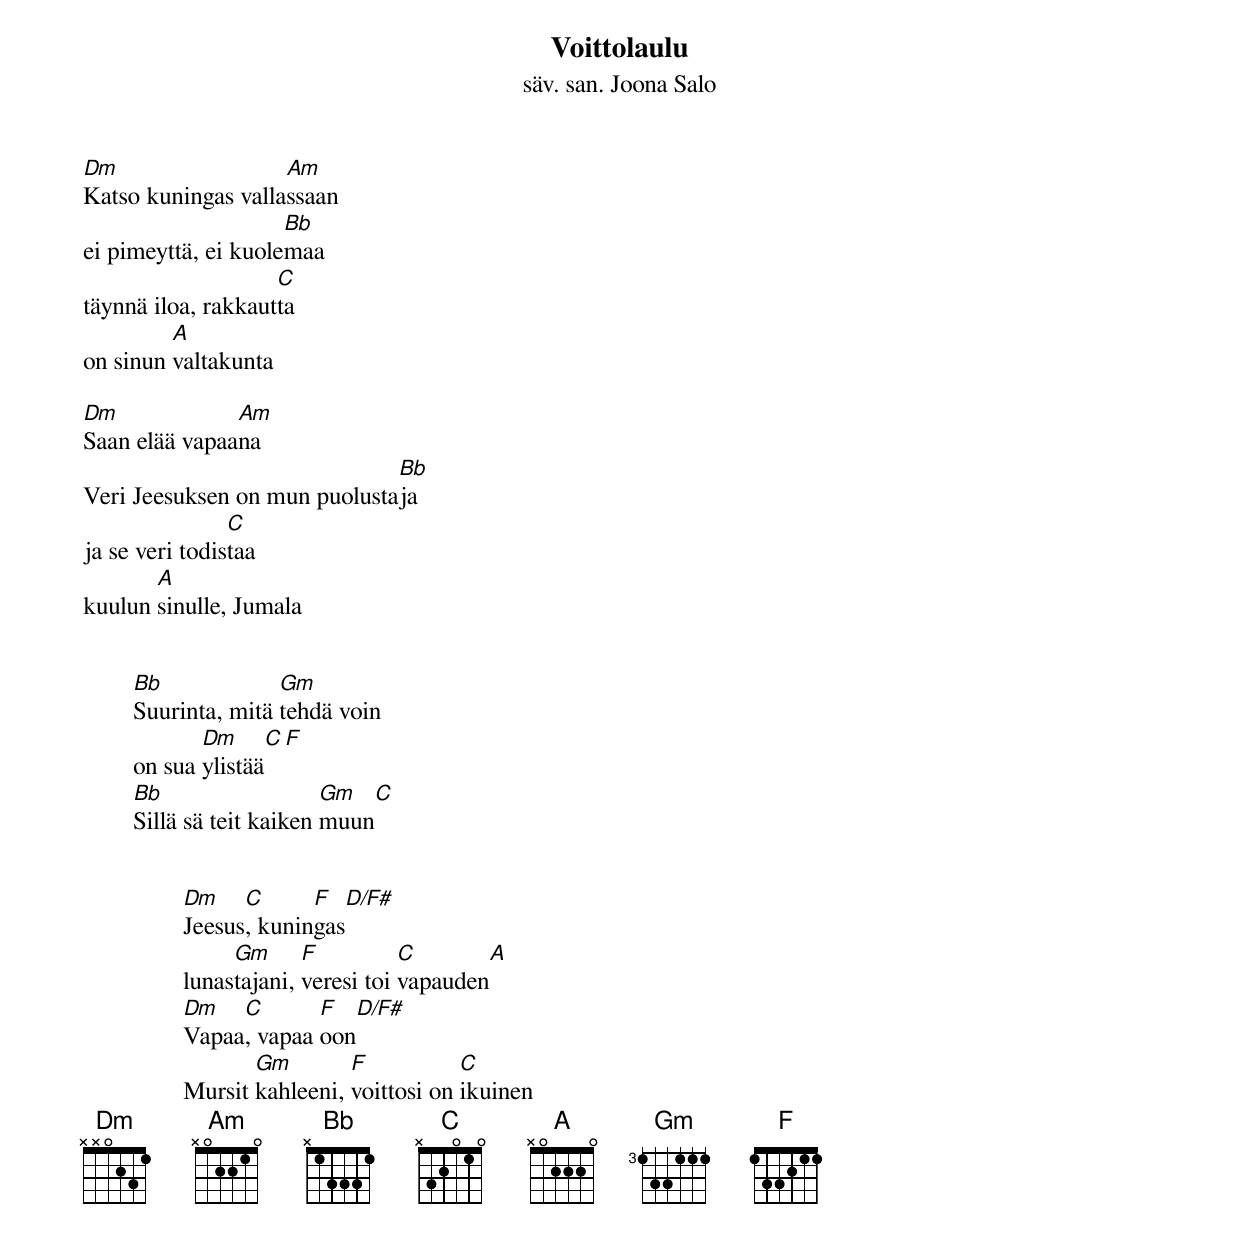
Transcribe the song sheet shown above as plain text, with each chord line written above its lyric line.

Voittolaulu
säv. san. Joona Salo

Dm                  Am
Katso kuningas vallassaan
                     Bb
ei pimeyttä, ei kuolemaa
                    C
täynnä iloa, rakkautta
         A
on sinun valtakunta

Dm             Am
Saan elää vapaana
                              Bb
Veri Jeesuksen on mun puolustaja
                C
ja se veri todistaa
       A
kuulun sinulle, Jumala


	Bb             Gm
	Suurinta, mitä tehdä voin
	       Dm       C      F
	on sua ylistää
	Bb                   Gm      C
	Sillä sä teit kaiken muun


		Dm    C      F      D/F#
		Jeesus, kuningas
		     Gm      F          C        A
		lunastajani, veresi toi vapauden
		Dm   C       F    D/F#
		Vapaa, vapaa oon
		       Gm        F           C
		Mursit kahleeni, voittosi on ikuinen
